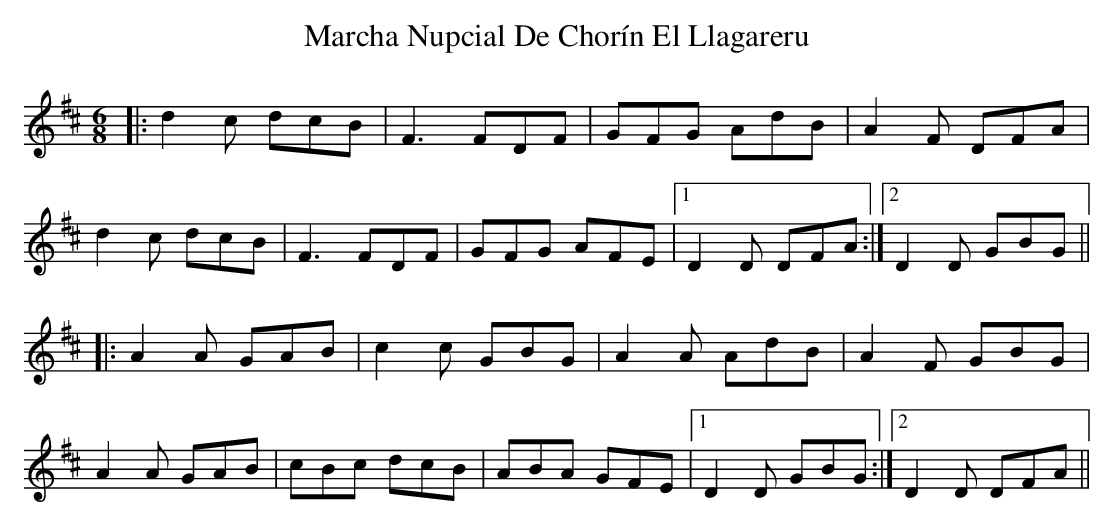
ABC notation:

X:1
T: Marcha Nupcial De Chorín El Llagareru
M: 6/8
L: 1/8
K: Dmaj
|:d2c dcB|F3 FDF|GFG AdB|A2F DFA|
d2c dcB|F3 FDF|GFG AFE|1 D2D DFA:|2 D2D GBG||
|:A2A GAB|c2c GBG|A2A AdB|A2F GBG|
A2A GAB|cBc dcB|ABA GFE|1 D2D GBG:|2 D2D DFA||
